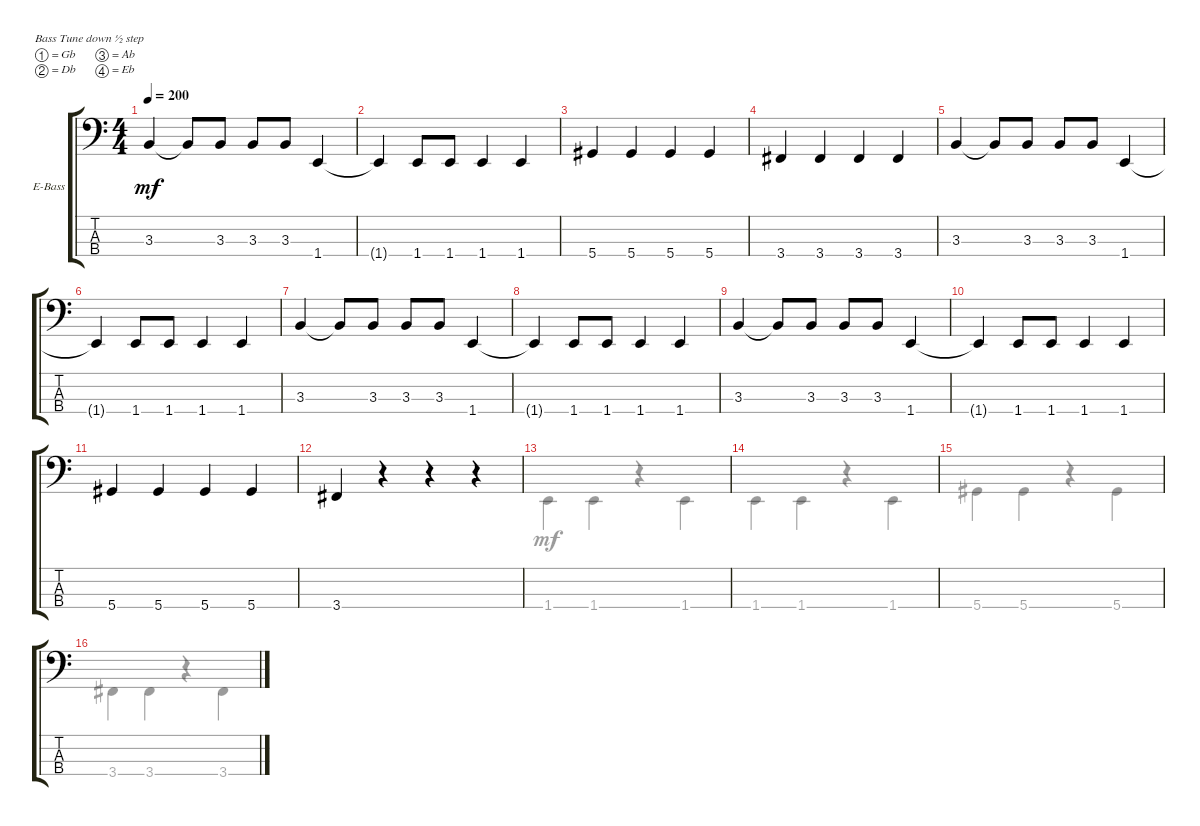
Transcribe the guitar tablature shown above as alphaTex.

\defaultSystemsLayout 4
\bracketExtendMode groupsimilarinstruments
\firstSystemTrackNameOrientation horizontal
\otherSystemsTrackNameOrientation horizontal
\track ("Bass" "E-Bass") {instrument electricbassfinger}
\staff {score tabs}
\tuning (Gb2 Db2 Ab1 Eb1)
\voice
\ts (4 4)
\tempo 200
\clef f4
\ks c
3.3.4{dy mf} 3.3{t}.8 3.3.8 3.3.8 3.3.8 1.4.4 |
1.4{t}.4 1.4.8 1.4.8 1.4.4 1.4.4 |
5.4.4 5.4.4 5.4.4 5.4.4 |
3.4.4 3.4.4 3.4.4 3.4.4 |
3.3.4 3.3{t}.8 3.3.8 3.3.8 3.3.8 1.4.4 |
1.4{t}.4 1.4.8 1.4.8 1.4.4 1.4.4 |
3.3.4 3.3{t}.8 3.3.8 3.3.8 3.3.8 1.4.4 |
1.4{t}.4 1.4.8 1.4.8 1.4.4 1.4.4 |
3.3.4 3.3{t}.8 3.3.8 3.3.8 3.3.8 1.4.4 |
1.4{t}.4 1.4.8 1.4.8 1.4.4 1.4.4 |
5.4.4 5.4.4 5.4.4 5.4.4 |
3.4.4 r.4 r.4 r.4 |
|
|
|
\voice
\clef f4
\ottava regular
\simile none
\ks c
|
|
|
|
|
|
|
|
|
|
|
|
1.4.4 1.4.4 r.4 1.4.4 |
1.4.4 1.4.4 r.4 1.4.4 |
5.4.4 5.4.4 r.4 5.4.4 |
3.4.4 3.4.4 r.4 3.4.4
